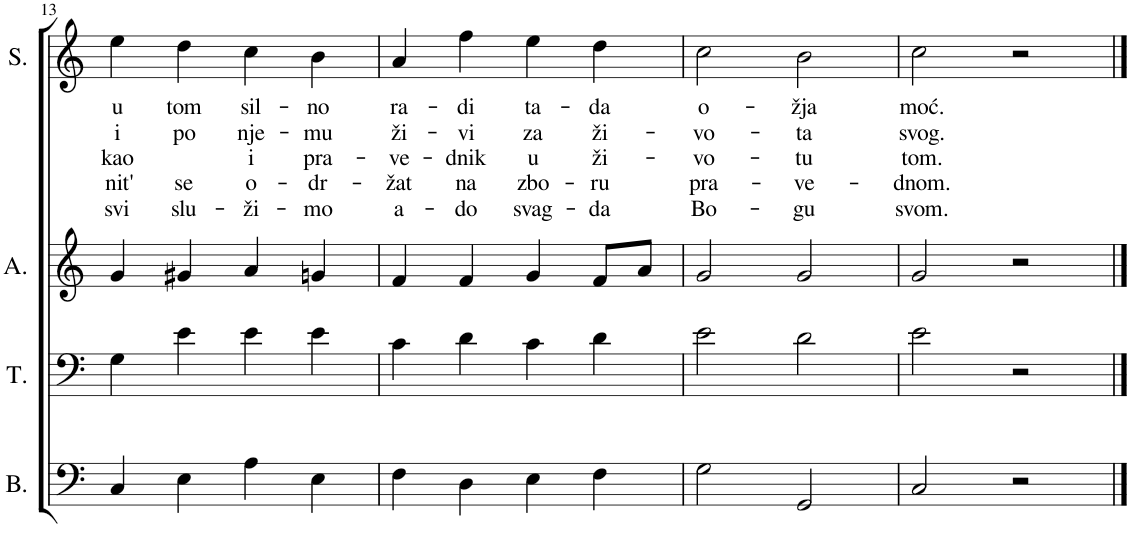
**kern	**kern	**kern	**kern	**text	**text	**text	**text	**text
*part4	*part3	*part2	*part1	*part1	*part1	*part1	*part1	*part1
*staff4	*staff3	*staff2	*staff1	*staff1	*staff1	*staff1	*staff1	*staff1
*I"Bass	*I"Tenor	*I"Alto	*I"Soprano	*	*	*	*	*
*I'B.	*I'T.	*I'A.	*I'S.	*	*	*	*	*
!!LO:PB:g=z
*clefF4	*clefF4	*clefG2	*clefG2	*	*	*	*	*
*k[]	*k[]	*k[]	*k[]	*	*	*	*	*
*M4/4	*M4/4	*M4/4	*M4/4	*	*	*	*	*
=13	=13	=13	=13	=13	=13	=13	=13	=13
!	!	!	!	!LO:LY:b	!LO:LY:b	!LO:LY:b	!LO:LY:b	!LO:LY:b
4C/	4G\	4g/	4ee\	u	i	kao	nit'	svi
!	!	!	!	!LO:LY:b	!LO:LY:b	!	!LO:LY:b	!LO:LY:b
4E\	4e\	4g#X/	4dd\	tom	po	.	se	slu-
!	!	!	!	!LO:LY:b	!LO:LY:b	!LO:LY:b	!LO:LY:b	!LO:LY:b
4A\	4e\	4a/	4cc\	sil-	nje-	i	o-	-ži-
!	!	!	!	!LO:LY:b	!LO:LY:b	!LO:LY:b	!LO:LY:b	!LO:LY:b
4E\	4e\	4gn/	4b\	-no	-mu	pra-	-dr-	-mo
=14	=14	=14	=14	=14	=14	=14	=14	=14
!	!	!	!	!LO:LY:b	!LO:LY:b	!LO:LY:b	!LO:LY:b	!LO:LY:b
4F\	4c\	4f/	4a/	ra-	ži-	-ve-	-žat	a-
!	!	!	!	!LO:LY:b	!LO:LY:b	!LO:LY:b	!LO:LY:b	!LO:LY:b
4D\	4d\	4f/	4ff\	-di	-vi	-dnik	na	-do
!	!	!	!	!LO:LY:b	!LO:LY:b	!LO:LY:b	!LO:LY:b	!LO:LY:b
4E\	4c\	4g/	4ee\	ta-	za	u	zbo-	svag-
!	!	!	!	!LO:LY:b	!LO:LY:b	!LO:LY:b	!LO:LY:b	!LO:LY:b
4F\	4d\	8f/L	4dd\	-da	ži-	ži-	-ru	-da
.	.	8a/J	.	.	.	.	.	.
=15	=15	=15	=15	=15	=15	=15	=15	=15
!	!	!	!	!LO:LY:b	!LO:LY:b	!LO:LY:b	!LO:LY:b	!LO:LY:b
2G\	2e\	2g/	2cc\	o-	-vo-	-vo-	pra-	Bo-
!	!	!	!	!LO:LY:b	!LO:LY:b	!LO:LY:b	!LO:LY:b	!LO:LY:b
2GG/	2d\	2g/	2b\	-žja	-ta	-tu	-ve-	-gu
=16	=16	=16	=16	=16	=16	=16	=16	=16
!	!	!	!	!LO:LY:b	!LO:LY:b	!LO:LY:b	!LO:LY:b	!LO:LY:b
2C/	2e\	2g/	2cc\	moć.	svog.	tom.	-dnom.	svom.
2r	2r	2r	2r	.	.	.	.	.
==	==	==	==	==	==	==	==	==
*-	*-	*-	*-	*-	*-	*-	*-	*-
